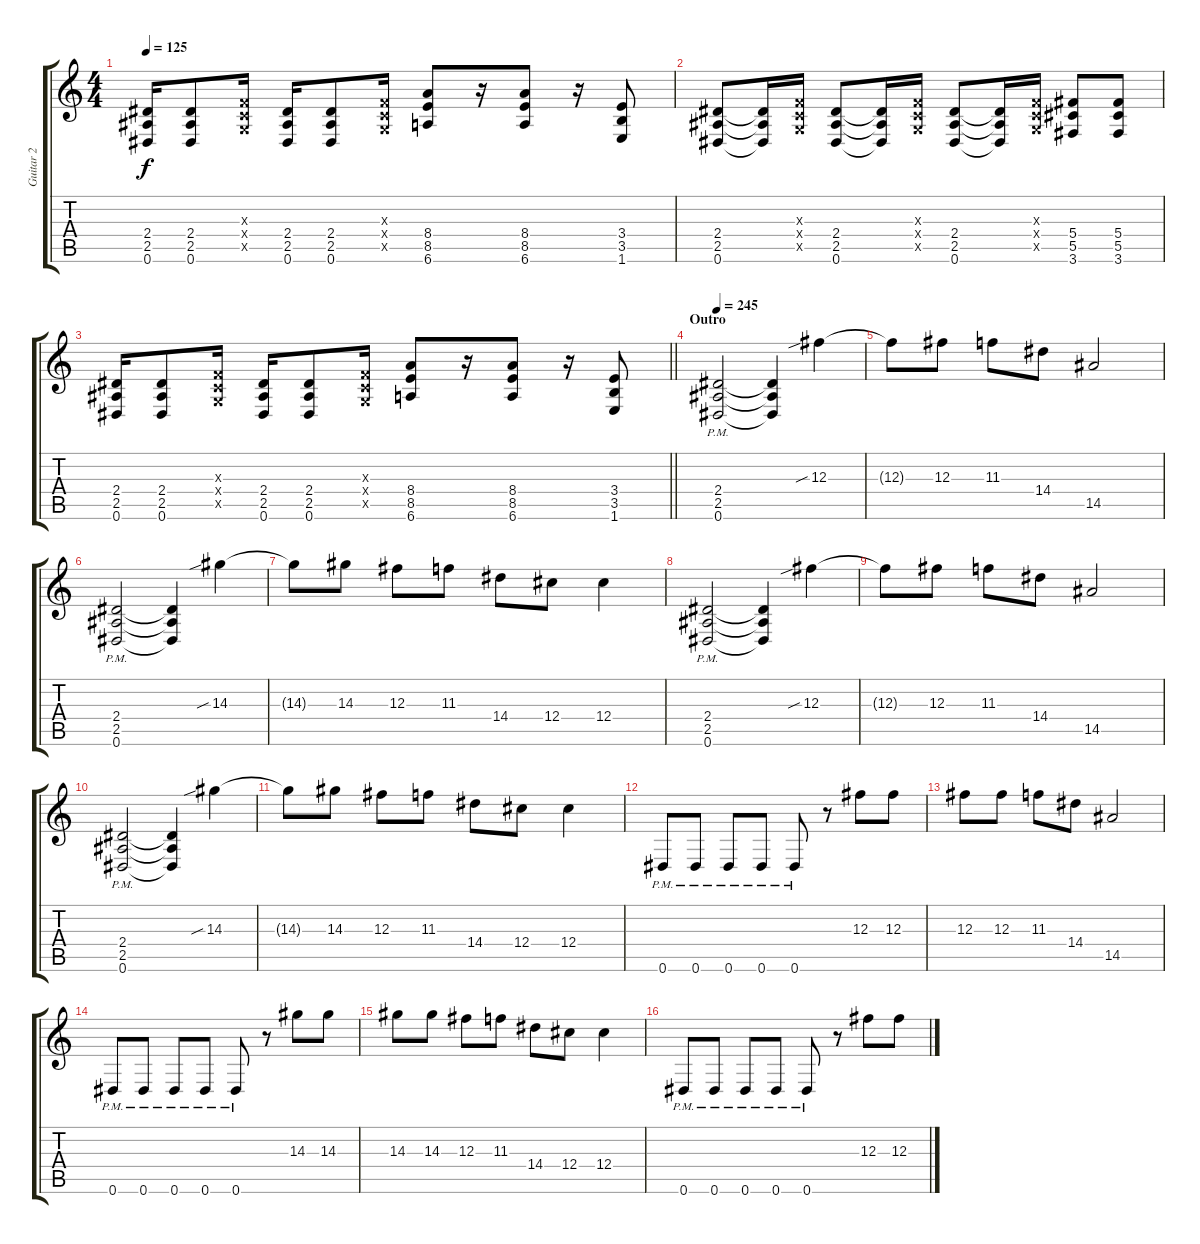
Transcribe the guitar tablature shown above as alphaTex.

\track ("Guitar 2" "Guitar 2") {instrument overdrivenguitar}
\staff {score tabs}
\tuning (Eb4 Bb3 Gb3 Db3 Ab2 Eb2) {hide}
\ts (4 4)
\tempo 125
\clef g2
\ks c
(2.4 2.5 0.6).16{dy f} (2.4 2.5 0.6).8 (-1.3{x} -1.4{x} -1.5{x}).16 (2.4 2.5 0.6).16 (2.4 2.5 0.6).8 (-1.3{x} -1.4{x} -1.5{x}).16 (8.4 8.5 6.6).8 r.16 (8.4 8.5 6.6).8 r.16 (3.4 3.5 1.6).8 |
(2.4 2.5 0.6).8 (2.4{t} 2.5{t} 0.6{t}).16 (-1.3{x} -1.4{x} -1.5{x}).16 (2.4 2.5 0.6).8 (2.4{t} 2.5{t} 0.6{t}).16 (-1.3{x} -1.4{x} -1.5{x}).16 (2.4 2.5 0.6).8 (2.4{t} 2.5{t} 0.6{t}).16 (-1.3{x} -1.4{x} -1.5{x}).16 (5.4 5.5 3.6).8 (5.4 5.5 3.6).8 |
\barLineRight lightlight
(2.4 2.5 0.6).16 (2.4 2.5 0.6).8 (-1.3{x} -1.4{x} -1.5{x}).16 (2.4 2.5 0.6).16 (2.4 2.5 0.6).8 (-1.3{x} -1.4{x} -1.5{x}).16 (8.4 8.5 6.6).8 r.16 (8.4 8.5 6.6).8 r.16 (3.4 3.5 1.6).8 |
\section ("" "Outro")
\tempo 245
(2.4 2.5 0.6{pm}).2 (2.4{t} 2.5{t} 0.6{t}).4 12.3{sib}.4 |
12.3{t}.8 12.3.8 11.3.8 14.4.8 14.5.2 |
(2.4 2.5 0.6{pm}).2 (2.4{t} 2.5{t} 0.6{t}).4 14.3{sib}.4 |
14.3{t}.8 14.3.8 12.3.8 11.3.8 14.4.8 12.4.8 12.4.4 |
(2.4 2.5 0.6{pm}).2 (2.4{t} 2.5{t} 0.6{t}).4 12.3{sib}.4 |
12.3{t}.8 12.3.8 11.3.8 14.4.8 14.5.2 |
(2.4 2.5 0.6{pm}).2 (2.4{t} 2.5{t} 0.6{t}).4 14.3{sib}.4 |
14.3{t}.8 14.3.8 12.3.8 11.3.8 14.4.8 12.4.8 12.4.4 |
0.6{pm}.8 0.6{pm}.8 0.6{pm}.8 0.6{pm}.8 0.6{pm}.8 r.8 12.3.8 12.3.8 |
12.3.8 12.3.8 11.3.8 14.4.8 14.5.2 |
0.6{pm}.8 0.6{pm}.8 0.6{pm}.8 0.6{pm}.8 0.6{pm}.8 r.8 14.3.8 14.3.8 |
14.3.8 14.3.8 12.3.8 11.3.8 14.4.8 12.4.8 12.4.4 |
0.6{pm}.8 0.6{pm}.8 0.6{pm}.8 0.6{pm}.8 0.6{pm}.8 r.8 12.3.8 12.3.8
